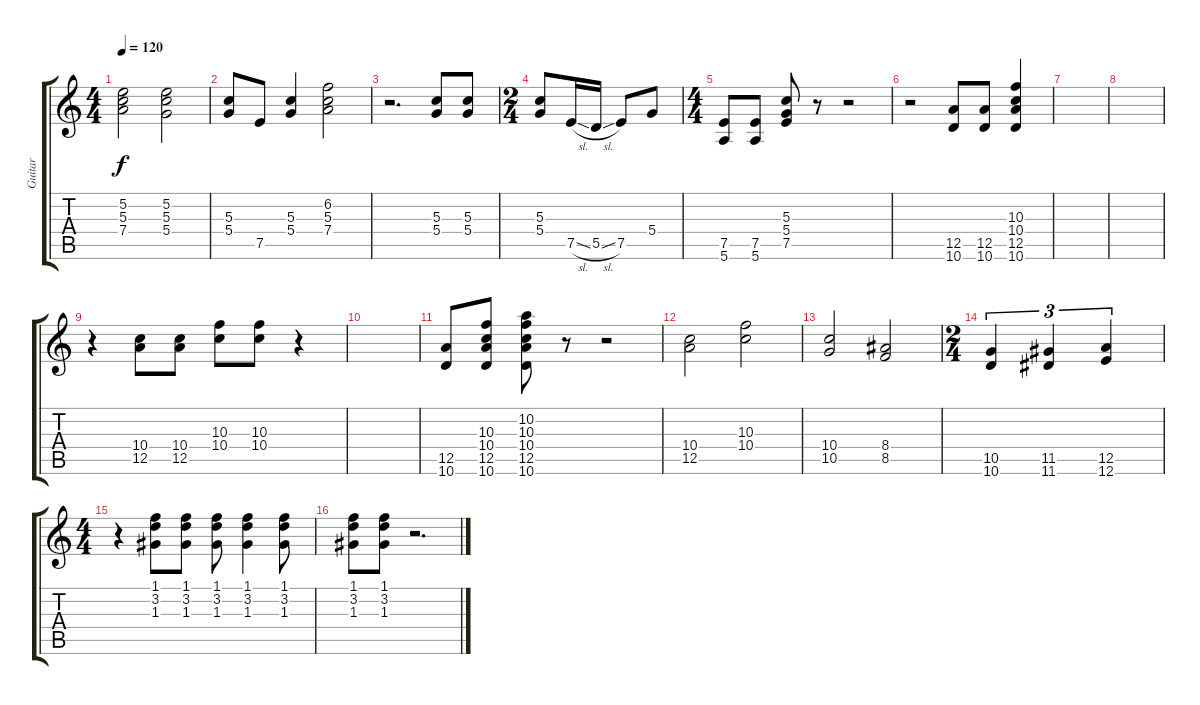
\track ("Guitar" "Guitar") {instrument electricguitarmuted}
\staff {score tabs}
\tuning (E4 B3 G3 D3 A2 E2) {hide}
\ts (4 4)
\tempo 120
\clef g2
\ks c
(5.2 5.3 7.4).2{dy f} (5.2 5.3 5.4).2 |
(5.3 5.4).8 7.5.8 (5.3 5.4).4 (6.2 5.3 7.4).2 |
r.2{d} (5.3 5.4).8 (5.3 5.4).8 |
\ts (2 4)
(5.3 5.4).8 7.5{sl}.16 5.5{sl}.16 7.5.8 5.4.8 |
\ts (4 4)
(7.5 5.6).8 (7.5 5.6).8 (5.3 5.4 7.5).8 r.8 r.2 |
r.2 (12.5 10.6).8 (12.5 10.6).8 (10.3 10.4 12.5 10.6).4 |
|
|
r.4 (10.4 12.5).8 (10.4 12.5).8 (10.3 10.4).8 (10.3 10.4).8 r.4 |
|
(12.5 10.6).8 (10.3 10.4 12.5 10.6).8 (10.2 10.3 10.4 12.5 10.6).8 r.8 r.2 |
(10.4 12.5).2 (10.3 10.4).2 |
(10.4 10.5).2 (8.4 8.5).2 |
\ts (2 4)
(10.5 10.6).4{tu (3 2)} (11.5 11.6).4{tu (3 2)} (12.5 12.6).4{tu (3 2)} |
\ts (4 4)
r.4 (1.1 3.2 1.3).8 (1.1 3.2 1.3).8 (1.1 3.2 1.3).8 (1.1 3.2 1.3).4 (1.1 3.2 1.3).8 |
(1.1 3.2 1.3).8 (1.1 3.2 1.3).8 r.2{d}
